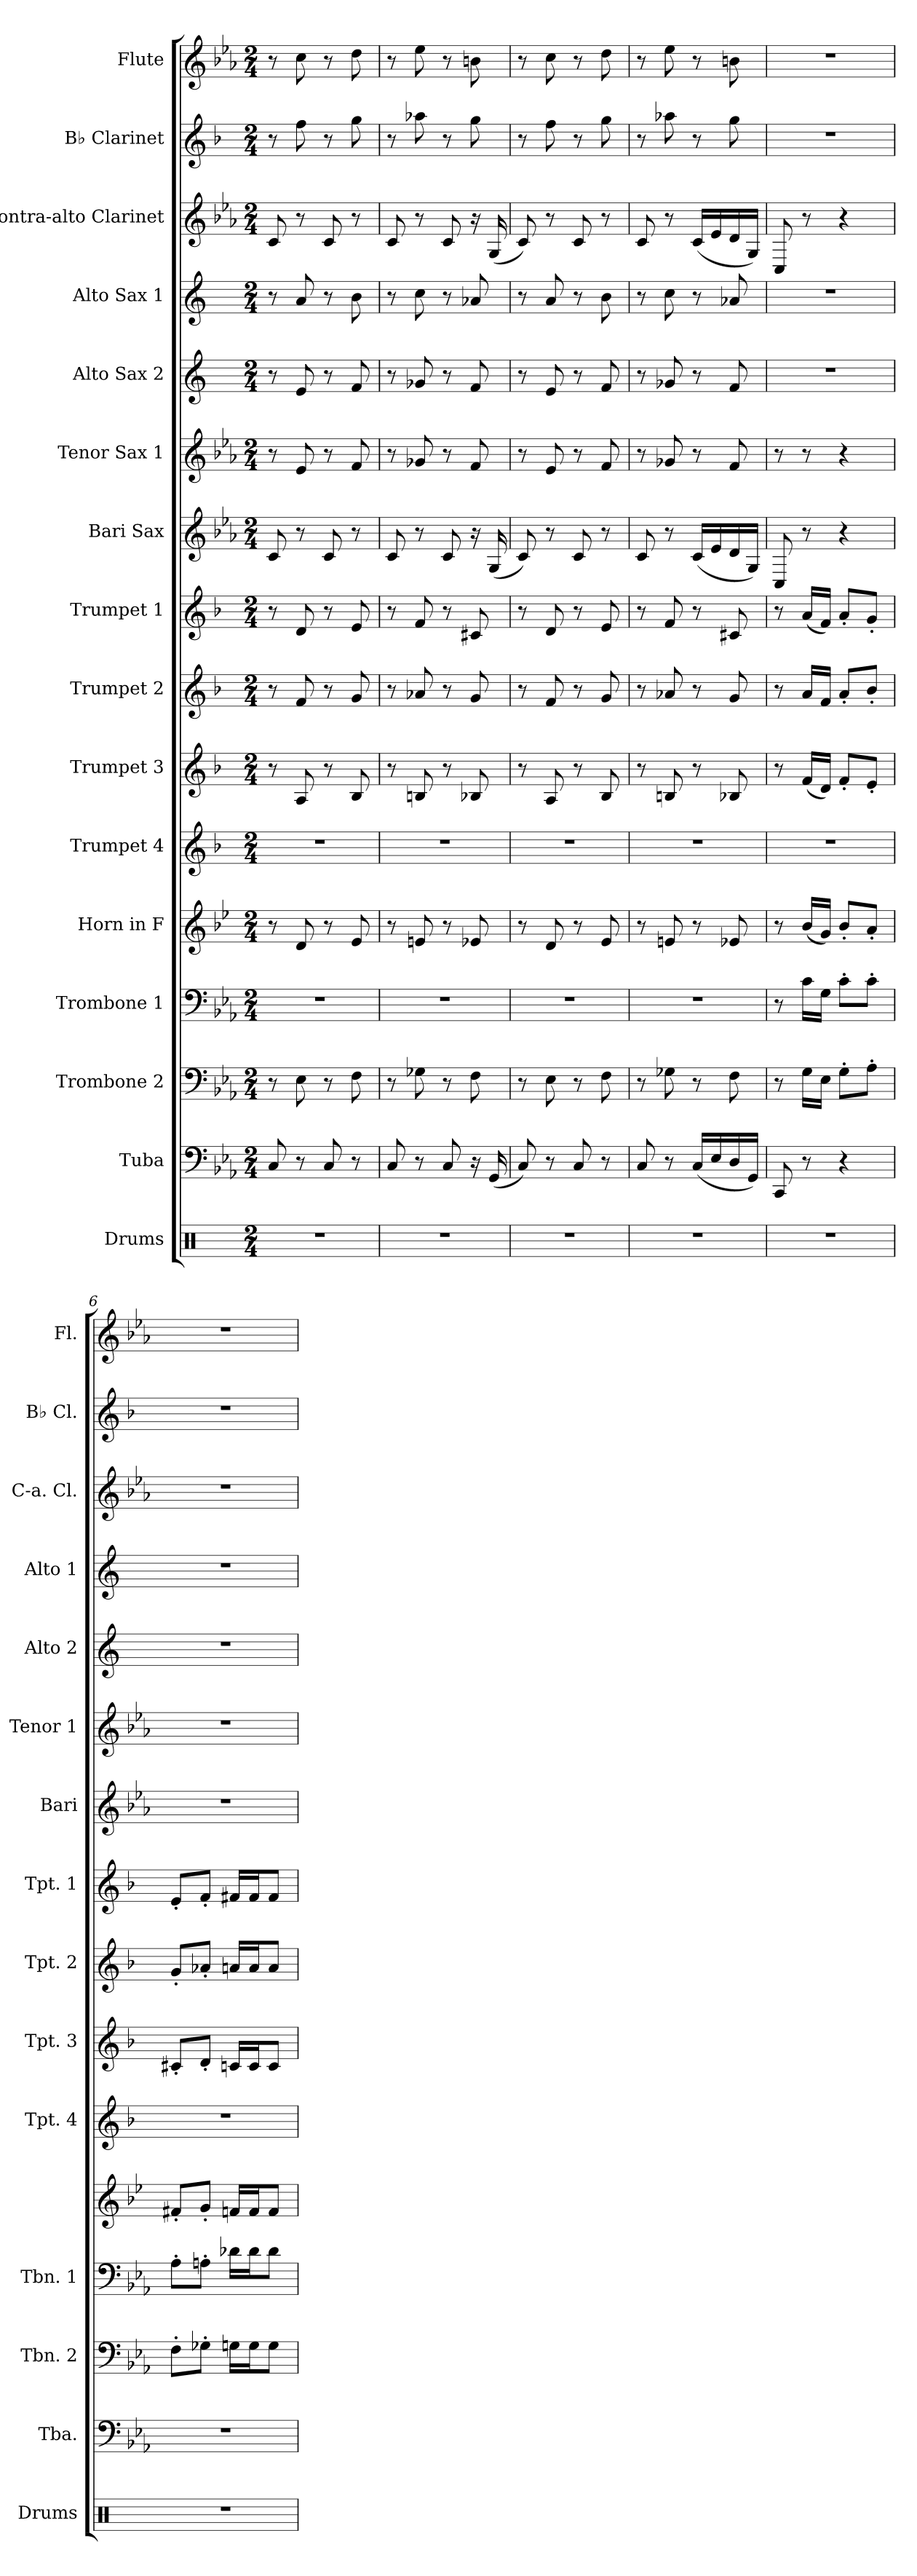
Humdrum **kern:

**kern	**kern	**kern	**kern	**kern	**kern	**kern	**kern	**kern	**kern	**kern	**kern	**kern	**kern	**kern	**kern
*part16	*part15	*part14	*part13	*part12	*part11	*part10	*part9	*part8	*part7	*part6	*part5	*part4	*part3	*part2	*part1
*staff16	*staff15	*staff14	*staff13	*staff12	*staff11	*staff10	*staff9	*staff8	*staff7	*staff6	*staff5	*staff4	*staff3	*staff2	*staff1
*I"Drums	*I"Tuba	*I"Trombone 2	*I"Trombone 1	*I"Horn in F	*I"Trumpet 4	*I"Trumpet 3	*I"Trumpet 2	*I"Trumpet 1	*I"Bari Sax	*I"Tenor Sax 1	*I"Alto Sax 2	*I"Alto Sax 1	*I"Contra-alto Clarinet	*I"B♭ Clarinet	*I"Flute
*I'Drums	*I'Tba.	*I'Tbn. 2	*I'Tbn. 1	*	*I'Tpt. 4	*I'Tpt. 3	*I'Tpt. 2	*I'Tpt. 1	*I'Bari	*I'Tenor 1	*I'Alto 2	*I'Alto 1	*I'C-a. Cl.	*I'B♭ Cl.	*I'Fl.
*clefX	*clefF4	*clefF4	*clefF4	*clefG2	*clefG2	*clefG2	*clefG2	*clefG2	*clefG2	*clefG2	*clefG2	*clefG2	*clefG2	*clefG2	*clefG2
*	*	*	*	*ITrd4c7	*ITrd1c2	*ITrd1c2	*ITrd1c2	*ITrd1c2	*ITrd12c21	*ITrd8c14	*ITrd5c9	*ITrd5c9	*ITrd12c21	*ITrd1c2	*
*k[]	*k[b-e-a-]	*k[b-e-a-]	*k[b-e-a-]	*k[b-e-a-]	*k[b-e-a-]	*k[b-e-a-]	*k[b-e-a-]	*k[b-e-a-]	*k[b-e-a-]	*k[b-e-a-]	*k[b-e-a-]	*k[b-e-a-]	*k[b-e-a-]	*k[b-e-a-]	*k[b-e-a-]
*M2/4	*M2/4	*M2/4	*M2/4	*M2/4	*M2/4	*M2/4	*M2/4	*M2/4	*M2/4	*M2/4	*M2/4	*M2/4	*M2/4	*M2/4	*M2/4
*MM75	*MM75	*MM75	*MM75	*MM75	*MM75	*MM75	*MM75	*MM75	*MM75	*MM75	*MM75	*MM75	*MM75	*MM75	*MM75
=1	=1	=1	=1	=1	=1	=1	=1	=1	=1	=1	=1	=1	=1	=1	=1
2r	8C/	8r	2r	8r	2r	8r	8r	8r	8C/	8r	8r	8r	8C/	8r	8r
.	8r	8E-\	.	8G/	.	8G/	8e-/	8c/	8r	8E-/	8G/	8c/	8r	8ee-\	8cc\
.	8C/	8r	.	8r	.	8r	8r	8r	8C/	8r	8r	8r	8C/	8r	8r
.	8r	8F\	.	8A-/	.	8A-/	8f/	8d/	8r	8F/	8A-/	8d\	8r	8ff\	8dd\
=2	=2	=2	=2	=2	=2	=2	=2	=2	=2	=2	=2	=2	=2	=2	=2
2r	8C/	8r	2r	8r	2r	8r	8r	8r	8C/	8r	8r	8r	8C/	8r	8r
.	8r	8G-X\	.	8An/	.	8An/	8g-X/	8e-/	8r	8G-X/	8B--X/	8e-\	8r	8gg-X\	8ee-\
.	8C/	8r	.	8r	.	8r	8r	8r	8C/	8r	8r	8r	8C/	8r	8r
.	16r	8F\	.	8A-X/	.	8A-X/	8f/	8Bn/	16r	8F/	8A-/	8c-X/	16r	8ff\	8bn\
.	(<16GG/	.	.	.	.	.	.	.	(<16GG/	.	.	.	(<16GG/	.	.
=3	=3	=3	=3	=3	=3	=3	=3	=3	=3	=3	=3	=3	=3	=3	=3
2r	8C/)	8r	2r	8r	2r	8r	8r	8r	8C/)	8r	8r	8r	8C/)	8r	8r
.	8r	8E-\	.	8G/	.	8G/	8e-/	8c/	8r	8E-/	8G/	8c/	8r	8ee-\	8cc\
.	8C/	8r	.	8r	.	8r	8r	8r	8C/	8r	8r	8r	8C/	8r	8r
.	8r	8F\	.	8A-/	.	8A-/	8f/	8d/	8r	8F/	8A-/	8d\	8r	8ff\	8dd\
=4	=4	=4	=4	=4	=4	=4	=4	=4	=4	=4	=4	=4	=4	=4	=4
2r	8C/	8r	2r	8r	2r	8r	8r	8r	8C/	8r	8r	8r	8C/	8r	8r
.	8r	8G-X\	.	8An/	.	8An/	8g-X/	8e-/	8r	8G-X/	8B--X/	8e-\	8r	8gg-X\	8ee-\
.	(<16C/LL	8r	.	8r	.	8r	8r	8r	(<16C/LL	8r	8r	8r	(<16C/LL	8r	8r
.	16E-/	.	.	.	.	.	.	.	16E-/	.	.	.	16E-/	.	.
.	16D/	8F\	.	8A-X/	.	8A-X/	8f/	8Bn/	16D/	8F/	8A-/	8c-X/	16D/	8ff\	8bn\
.	16GG/JJ)	.	.	.	.	.	.	.	16GG/JJ)	.	.	.	16GG/JJ)	.	.
=5	=5	=5	=5	=5	=5	=5	=5	=5	=5	=5	=5	=5	=5	=5	=5
2r	8CC/	8r	8r	8r	2r	8r	8r	8r	8CC/	8r	2r	2r	8CC/	2r	2r
.	8r	16G\LL	16c\LL	(<16e-/LL	.	(<16e-/LL	16g/LL	(<16g/LL	8r	8r	.	.	8r	.	.
.	.	16E-\JJ	16G\JJ	16c/JJ)	.	16c/JJ)	16e-/JJ	16e-/JJ)	.	.	.	.	.	.	.
.	4r	8G'\L	8c'\L	8e-'/L	.	8e-'/L	8g'/L	8g'/L	4r	4r	.	.	4r	.	.
.	.	8A-'\J	8c'\J	8d'/J	.	8d'/J	8a-'/J	8f'/J	.	.	.	.	.	.	.
=6	=6	=6	=6	=6	=6	=6	=6	=6	=6	=6	=6	=6	=6	=6	=6
2r	2r	8F'\L	8A-'\L	8Bn'/L	2r	8Bn'/L	8f'/L	8d'/L	2r	2r	2r	2r	2r	2r	2r
.	.	8G-X'\J	8An'\J	8c'/J	.	8c'/J	8g-X'/J	8e-'/J	.	.	.	.	.	.	.
.	.	16Gn\LL	16d-X\LL	16B-X/LL	.	16B-X/LL	16gn/LL	16en/LL	.	.	.	.	.	.	.
.	.	16G\J	16d-\J	16B-/J	.	16B-/J	16g/J	16e/J	.	.	.	.	.	.	.
.	.	8G\J	8d-\J	8B-/J	.	8B-/J	8g/J	8e/J	.	.	.	.	.	.	.
=	=	=	=	=	=	=	=	=	=	=	=	=	=	=	=
*-	*-	*-	*-	*-	*-	*-	*-	*-	*-	*-	*-	*-	*-	*-	*-
